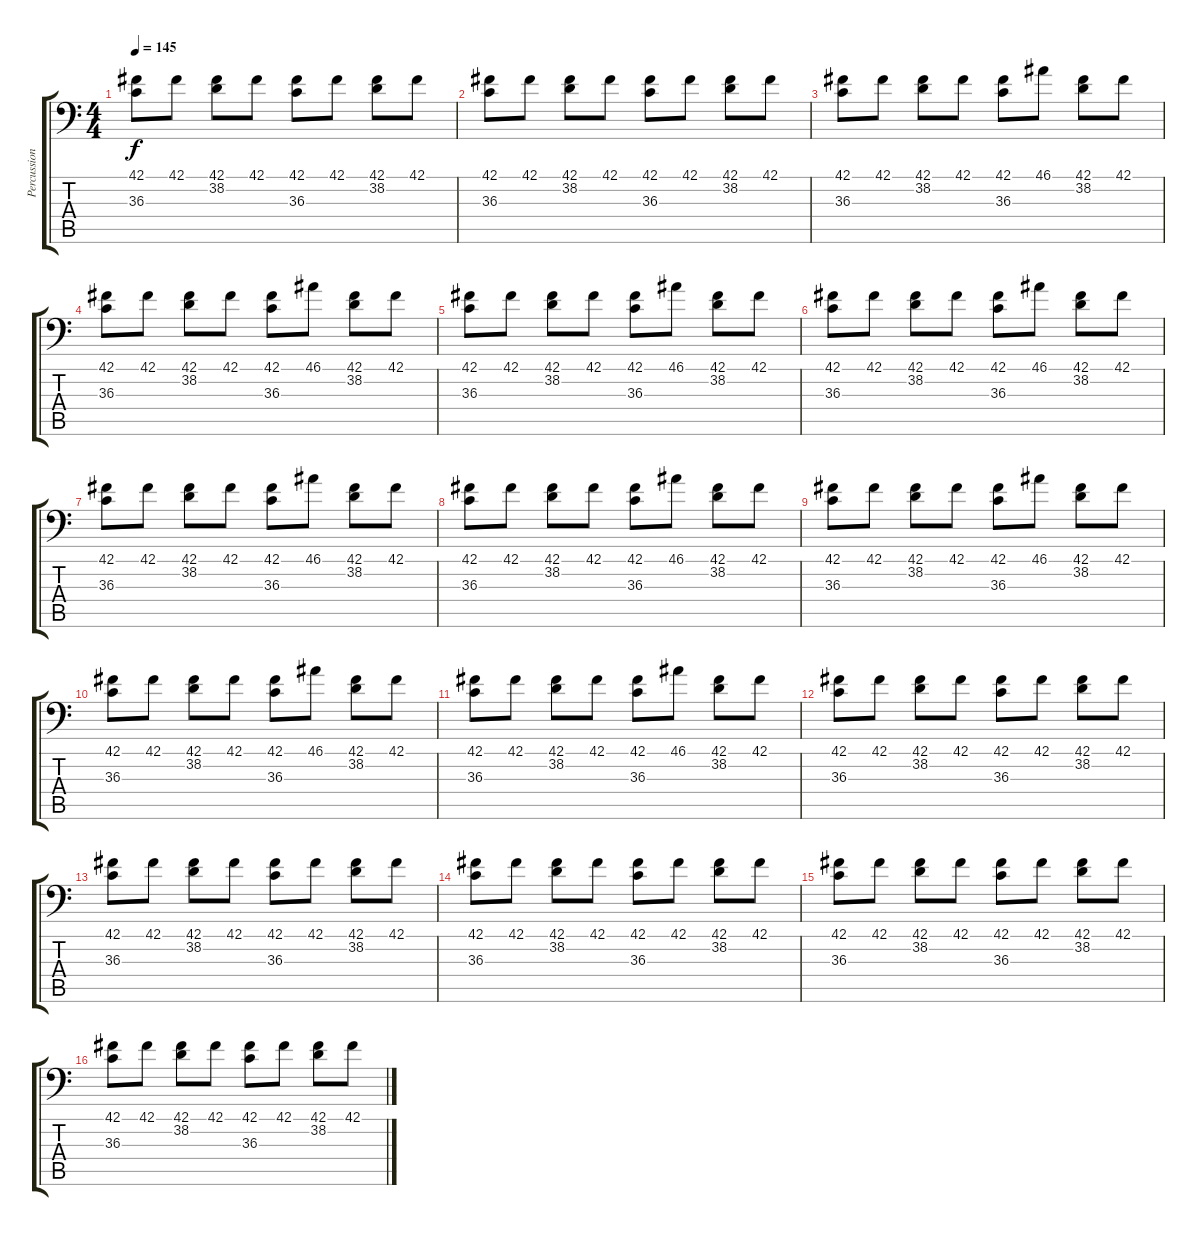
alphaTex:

\track ("Percussion" "Percussion") {instrument acousticgrandpiano}
\staff {score tabs}
\tuning (C-1 C-1 C-1 C-1 C-1 C-1) {hide}
\ts (4 4)
\tempo 145
\clef f4
\ks c
(42.1 36.3).8{dy f} 42.1.8 (42.1 38.2).8 42.1.8 (42.1 36.3).8 42.1.8 (42.1 38.2).8 42.1.8 |
(42.1 36.3).8 42.1.8 (42.1 38.2).8 42.1.8 (42.1 36.3).8 42.1.8 (42.1 38.2).8 42.1.8 |
(42.1 36.3).8 42.1.8 (42.1 38.2).8 42.1.8 (42.1 36.3).8 46.1.8 (42.1 38.2).8 42.1.8 |
(42.1 36.3).8 42.1.8 (42.1 38.2).8 42.1.8 (42.1 36.3).8 46.1.8 (42.1 38.2).8 42.1.8 |
(42.1 36.3).8 42.1.8 (42.1 38.2).8 42.1.8 (42.1 36.3).8 46.1.8 (42.1 38.2).8 42.1.8 |
(42.1 36.3).8 42.1.8 (42.1 38.2).8 42.1.8 (42.1 36.3).8 46.1.8 (42.1 38.2).8 42.1.8 |
(42.1 36.3).8 42.1.8 (42.1 38.2).8 42.1.8 (42.1 36.3).8 46.1.8 (42.1 38.2).8 42.1.8 |
(42.1 36.3).8 42.1.8 (42.1 38.2).8 42.1.8 (42.1 36.3).8 46.1.8 (42.1 38.2).8 42.1.8 |
(42.1 36.3).8 42.1.8 (42.1 38.2).8 42.1.8 (42.1 36.3).8 46.1.8 (42.1 38.2).8 42.1.8 |
(42.1 36.3).8 42.1.8 (42.1 38.2).8 42.1.8 (42.1 36.3).8 46.1.8 (42.1 38.2).8 42.1.8 |
(42.1 36.3).8 42.1.8 (42.1 38.2).8 42.1.8 (42.1 36.3).8 46.1.8 (42.1 38.2).8 42.1.8 |
(42.1 36.3).8 42.1.8 (42.1 38.2).8 42.1.8 (42.1 36.3).8 42.1.8 (42.1 38.2).8 42.1.8 |
(42.1 36.3).8 42.1.8 (42.1 38.2).8 42.1.8 (42.1 36.3).8 42.1.8 (42.1 38.2).8 42.1.8 |
(42.1 36.3).8 42.1.8 (42.1 38.2).8 42.1.8 (42.1 36.3).8 42.1.8 (42.1 38.2).8 42.1.8 |
(42.1 36.3).8 42.1.8 (42.1 38.2).8 42.1.8 (42.1 36.3).8 42.1.8 (42.1 38.2).8 42.1.8 |
(42.1 36.3).8 42.1.8 (42.1 38.2).8 42.1.8 (42.1 36.3).8 42.1.8 (42.1 38.2).8 42.1.8
